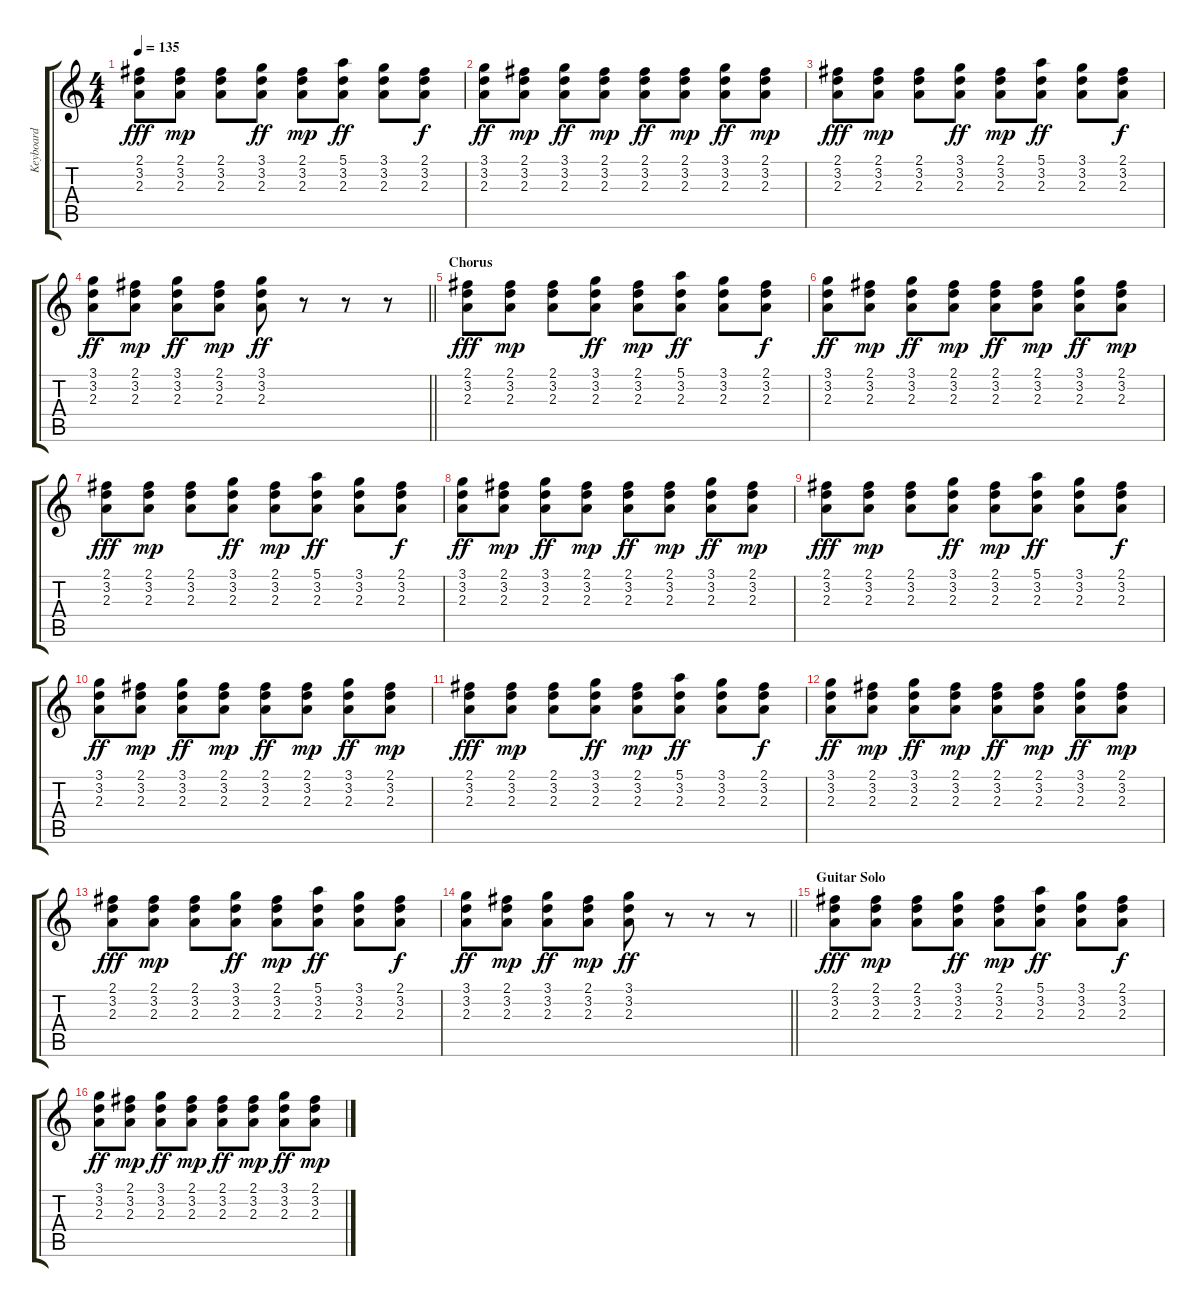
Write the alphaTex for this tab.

\track ("Keyboard" "Keyboard") {mute instrument electricguitarclean}
\staff {score tabs}
\tuning (E4 B3 G3 D3 A2 E2) {hide}
\ts (4 4)
\tempo 135
\clef g2
\ks c
(2.1 3.2 2.3).8{dy fff} (2.1 3.2 2.3).8{dy mp} (2.1 3.2 2.3).8 (3.1 3.2 2.3).8{dy ff} (2.1 3.2 2.3).8{dy mp} (5.1 3.2 2.3).8{dy ff} (3.1 3.2 2.3).8 (2.1 3.2 2.3).8{dy f} |
(3.1 3.2 2.3).8{dy ff} (2.1 3.2 2.3).8{dy mp} (3.1 3.2 2.3).8{dy ff} (2.1 3.2 2.3).8{dy mp} (2.1 3.2 2.3).8{dy ff} (2.1 3.2 2.3).8{dy mp} (3.1 3.2 2.3).8{dy ff} (2.1 3.2 2.3).8{dy mp} |
(2.1 3.2 2.3).8{dy fff} (2.1 3.2 2.3).8{dy mp} (2.1 3.2 2.3).8 (3.1 3.2 2.3).8{dy ff} (2.1 3.2 2.3).8{dy mp} (5.1 3.2 2.3).8{dy ff} (3.1 3.2 2.3).8 (2.1 3.2 2.3).8{dy f} |
\barLineRight lightlight
(3.1 3.2 2.3).8{dy ff} (2.1 3.2 2.3).8{dy mp} (3.1 3.2 2.3).8{dy ff} (2.1 3.2 2.3).8{dy mp} (3.1 3.2 2.3).8{dy ff} r.8 r.8 r.8 |
\section ("" "Chorus")
(2.1 3.2 2.3).8{dy fff} (2.1 3.2 2.3).8{dy mp} (2.1 3.2 2.3).8 (3.1 3.2 2.3).8{dy ff} (2.1 3.2 2.3).8{dy mp} (5.1 3.2 2.3).8{dy ff} (3.1 3.2 2.3).8 (2.1 3.2 2.3).8{dy f} |
(3.1 3.2 2.3).8{dy ff} (2.1 3.2 2.3).8{dy mp} (3.1 3.2 2.3).8{dy ff} (2.1 3.2 2.3).8{dy mp} (2.1 3.2 2.3).8{dy ff} (2.1 3.2 2.3).8{dy mp} (3.1 3.2 2.3).8{dy ff} (2.1 3.2 2.3).8{dy mp} |
(2.1 3.2 2.3).8{dy fff} (2.1 3.2 2.3).8{dy mp} (2.1 3.2 2.3).8 (3.1 3.2 2.3).8{dy ff} (2.1 3.2 2.3).8{dy mp} (5.1 3.2 2.3).8{dy ff} (3.1 3.2 2.3).8 (2.1 3.2 2.3).8{dy f} |
(3.1 3.2 2.3).8{dy ff} (2.1 3.2 2.3).8{dy mp} (3.1 3.2 2.3).8{dy ff} (2.1 3.2 2.3).8{dy mp} (2.1 3.2 2.3).8{dy ff} (2.1 3.2 2.3).8{dy mp} (3.1 3.2 2.3).8{dy ff} (2.1 3.2 2.3).8{dy mp} |
(2.1 3.2 2.3).8{dy fff} (2.1 3.2 2.3).8{dy mp} (2.1 3.2 2.3).8 (3.1 3.2 2.3).8{dy ff} (2.1 3.2 2.3).8{dy mp} (5.1 3.2 2.3).8{dy ff} (3.1 3.2 2.3).8 (2.1 3.2 2.3).8{dy f} |
(3.1 3.2 2.3).8{dy ff} (2.1 3.2 2.3).8{dy mp} (3.1 3.2 2.3).8{dy ff} (2.1 3.2 2.3).8{dy mp} (2.1 3.2 2.3).8{dy ff} (2.1 3.2 2.3).8{dy mp} (3.1 3.2 2.3).8{dy ff} (2.1 3.2 2.3).8{dy mp} |
(2.1 3.2 2.3).8{dy fff} (2.1 3.2 2.3).8{dy mp} (2.1 3.2 2.3).8 (3.1 3.2 2.3).8{dy ff} (2.1 3.2 2.3).8{dy mp} (5.1 3.2 2.3).8{dy ff} (3.1 3.2 2.3).8 (2.1 3.2 2.3).8{dy f} |
(3.1 3.2 2.3).8{dy ff} (2.1 3.2 2.3).8{dy mp} (3.1 3.2 2.3).8{dy ff} (2.1 3.2 2.3).8{dy mp} (2.1 3.2 2.3).8{dy ff} (2.1 3.2 2.3).8{dy mp} (3.1 3.2 2.3).8{dy ff} (2.1 3.2 2.3).8{dy mp} |
(2.1 3.2 2.3).8{dy fff} (2.1 3.2 2.3).8{dy mp} (2.1 3.2 2.3).8 (3.1 3.2 2.3).8{dy ff} (2.1 3.2 2.3).8{dy mp} (5.1 3.2 2.3).8{dy ff} (3.1 3.2 2.3).8 (2.1 3.2 2.3).8{dy f} |
\barLineRight lightlight
(3.1 3.2 2.3).8{dy ff} (2.1 3.2 2.3).8{dy mp} (3.1 3.2 2.3).8{dy ff} (2.1 3.2 2.3).8{dy mp} (3.1 3.2 2.3).8{dy ff} r.8 r.8 r.8 |
\section ("" "Guitar Solo")
(2.1 3.2 2.3).8{dy fff} (2.1 3.2 2.3).8{dy mp} (2.1 3.2 2.3).8 (3.1 3.2 2.3).8{dy ff} (2.1 3.2 2.3).8{dy mp} (5.1 3.2 2.3).8{dy ff} (3.1 3.2 2.3).8 (2.1 3.2 2.3).8{dy f} |
(3.1 3.2 2.3).8{dy ff} (2.1 3.2 2.3).8{dy mp} (3.1 3.2 2.3).8{dy ff} (2.1 3.2 2.3).8{dy mp} (2.1 3.2 2.3).8{dy ff} (2.1 3.2 2.3).8{dy mp} (3.1 3.2 2.3).8{dy ff} (2.1 3.2 2.3).8{dy mp}
